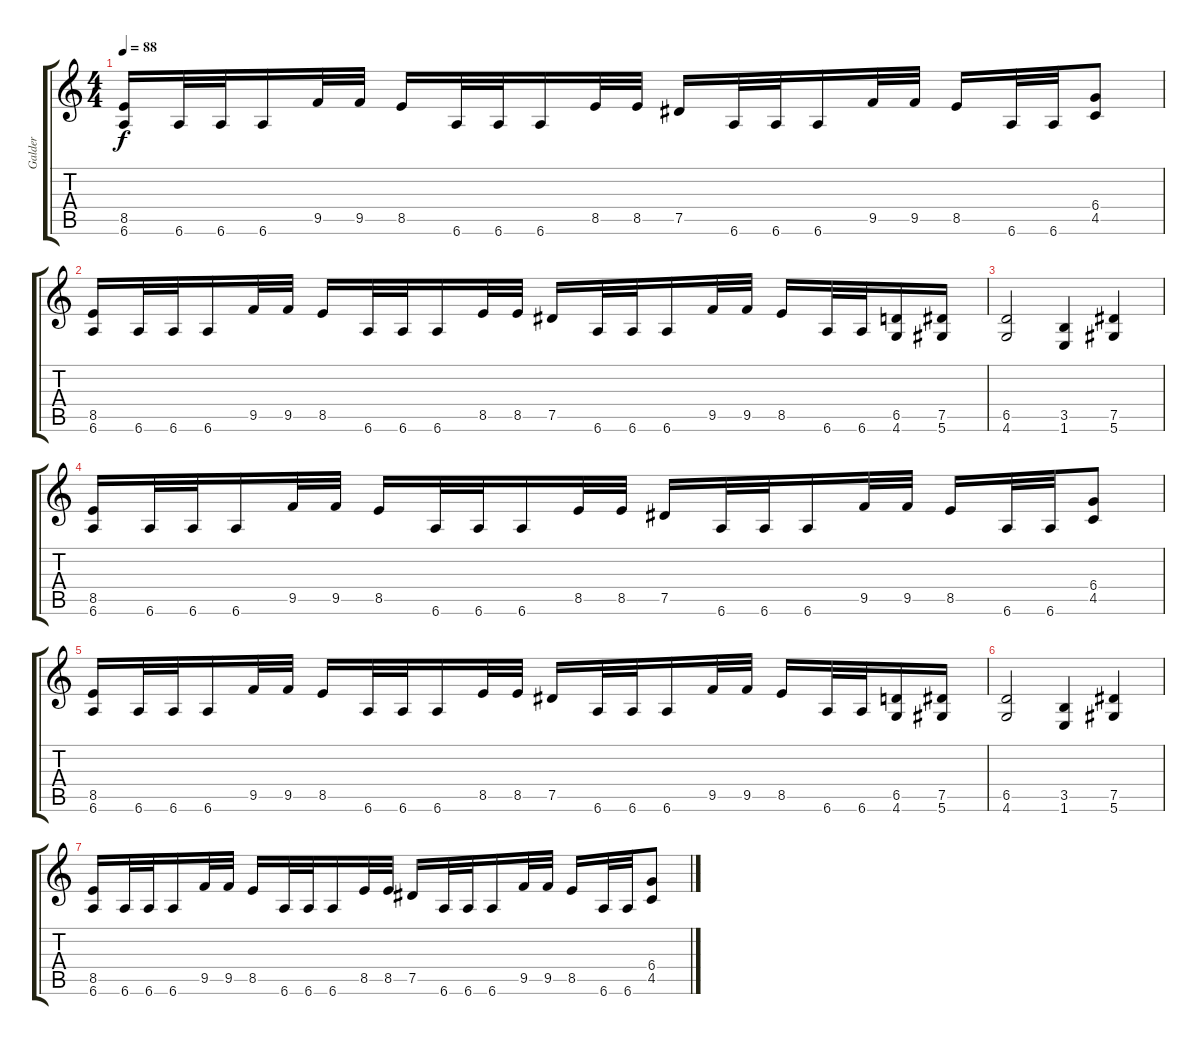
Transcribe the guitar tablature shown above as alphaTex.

\track ("Galder" "Galder") {instrument distortionguitar}
\staff {score tabs}
\tuning (Eb4 Bb3 Gb3 Db3 Ab2 Eb2) {hide}
\ts (4 4)
\tempo 88
\clef g2
\ks c
(8.5 6.6).16{dy f} 6.6.32 6.6.32 6.6.16 9.5.32 9.5.32 8.5.16 6.6.32 6.6.32 6.6.16 8.5.32 8.5.32 7.5.16 6.6.32 6.6.32 6.6.16 9.5.32 9.5.32 8.5.16 6.6.32 6.6.32 (6.4 4.5).8 |
(8.5 6.6).16 6.6.32 6.6.32 6.6.16 9.5.32 9.5.32 8.5.16 6.6.32 6.6.32 6.6.16 8.5.32 8.5.32 7.5.16 6.6.32 6.6.32 6.6.16 9.5.32 9.5.32 8.5.16 6.6.32 6.6.32 (6.5 4.6).16 (7.5 5.6).16 |
(6.5 4.6).2 (3.5 1.6).4 (7.5 5.6).4 |
(8.5 6.6).16 6.6.32 6.6.32 6.6.16 9.5.32 9.5.32 8.5.16 6.6.32 6.6.32 6.6.16 8.5.32 8.5.32 7.5.16 6.6.32 6.6.32 6.6.16 9.5.32 9.5.32 8.5.16 6.6.32 6.6.32 (6.4 4.5).8 |
(8.5 6.6).16 6.6.32 6.6.32 6.6.16 9.5.32 9.5.32 8.5.16 6.6.32 6.6.32 6.6.16 8.5.32 8.5.32 7.5.16 6.6.32 6.6.32 6.6.16 9.5.32 9.5.32 8.5.16 6.6.32 6.6.32 (6.5 4.6).16 (7.5 5.6).16 |
(6.5 4.6).2 (3.5 1.6).4 (7.5 5.6).4 |
(8.5 6.6).16 6.6.32 6.6.32 6.6.16 9.5.32 9.5.32 8.5.16 6.6.32 6.6.32 6.6.16 8.5.32 8.5.32 7.5.16 6.6.32 6.6.32 6.6.16 9.5.32 9.5.32 8.5.16 6.6.32 6.6.32 (6.4 4.5).8
